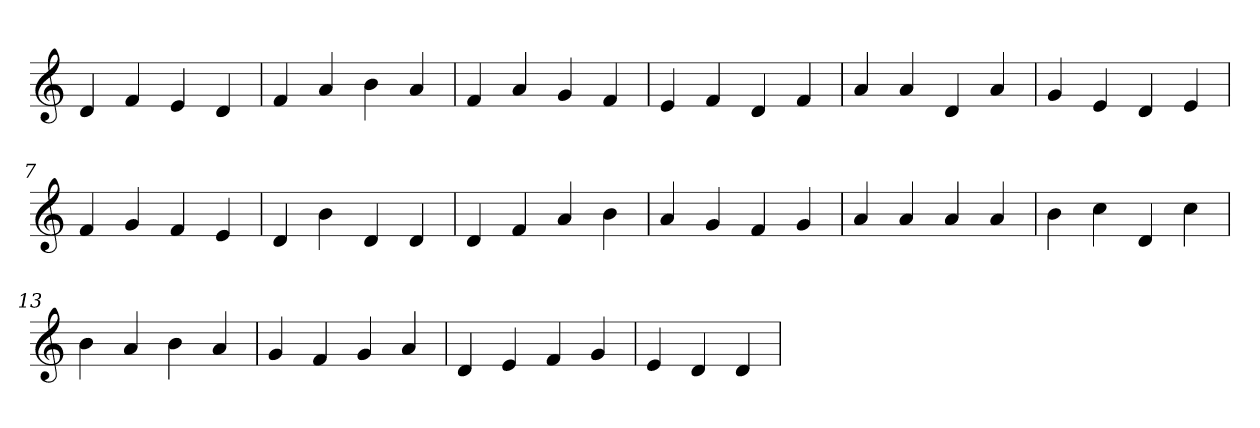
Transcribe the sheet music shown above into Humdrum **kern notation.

**kern
*part1
*staff1
*clefG2
=1
4d
4f
4e
4d
=2
4f
4a
4b
4a
=3
4f
4a
4g
4f
=4
4e
4f
4d
4f
=5
4a
4a
4d
4a
=6
4g
4e
4d
4e
=7
4f
4g
4f
4e
=8
4d
4b
4d
4d
=9
4d
4f
4a
4b
=10
4a
4g
4f
4g
=11
4a
4a
4a
4a
=12
4b
4cc
4d
4cc
=13
4b
4a
4b
4a
=14
4g
4f
4g
4a
=15
4d
4e
4f
4g
=16
4e
4d
4d
=
*-
